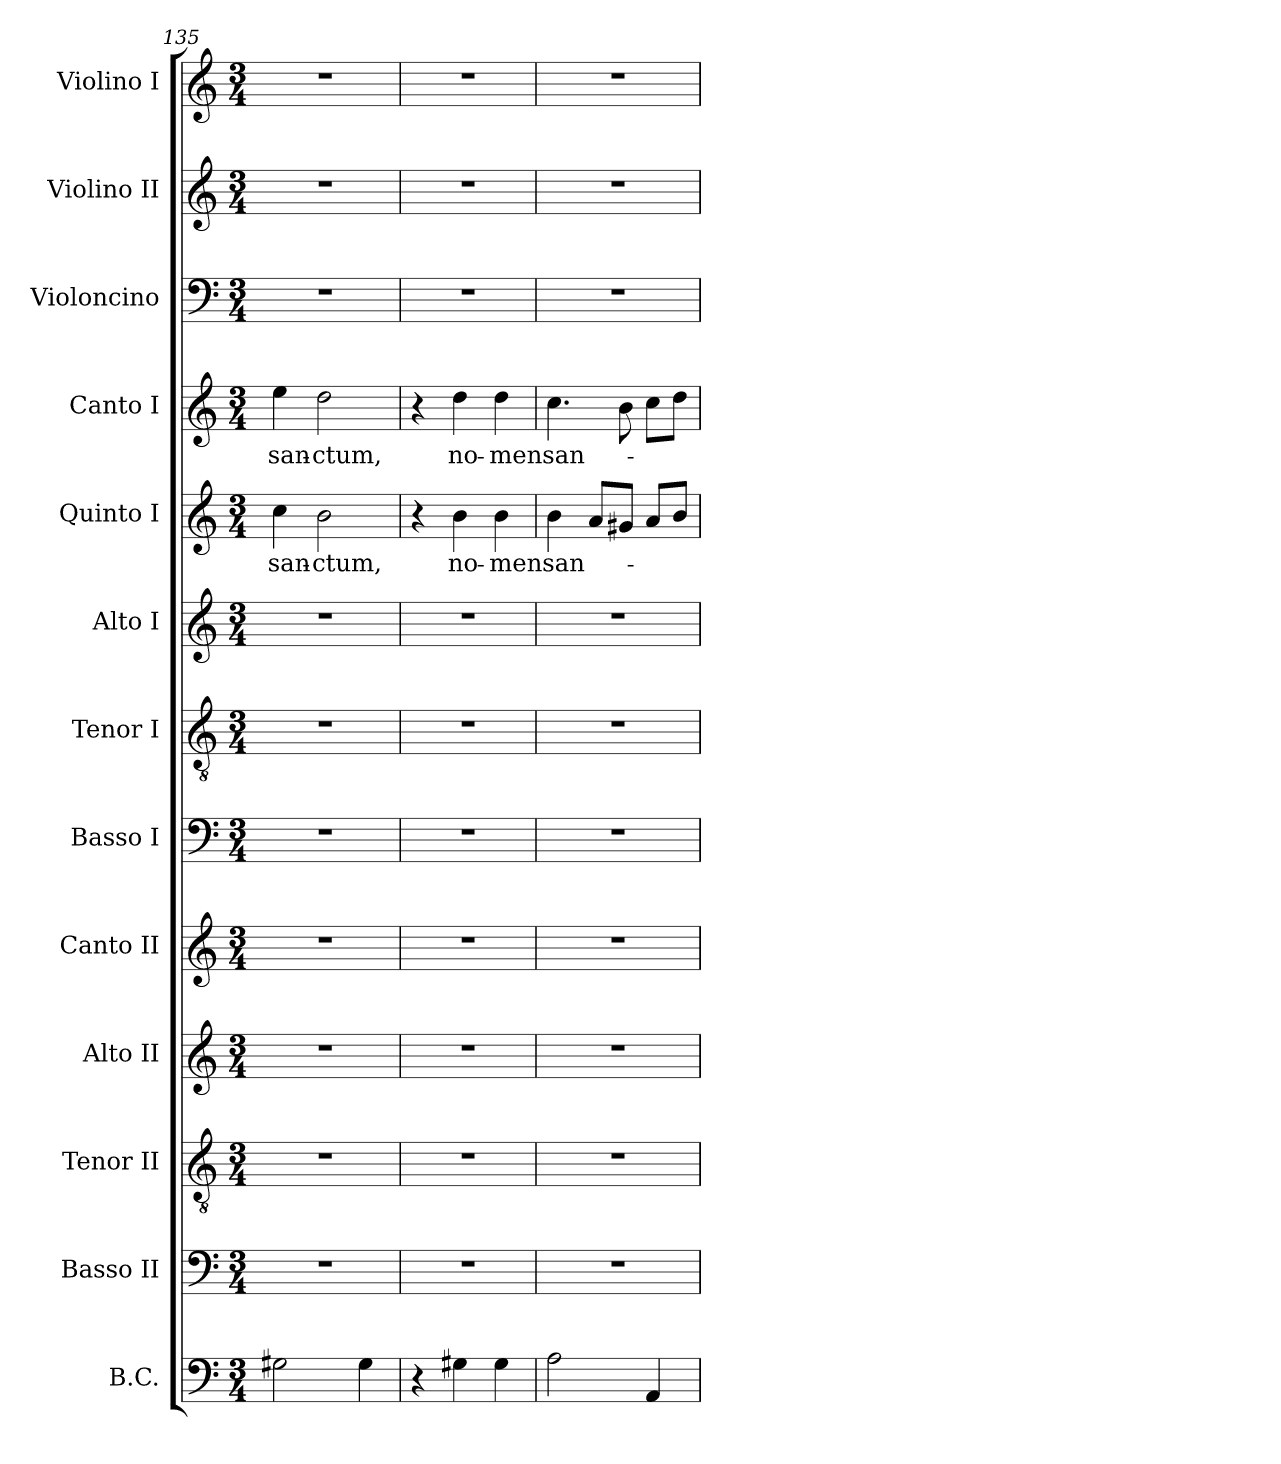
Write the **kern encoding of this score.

**kern	**kern	**kern	**kern	**kern	**kern	**kern	**kern	**kern	**text	**kern	**text	**kern	**kern	**kern
*part13	*part12	*part11	*part10	*part9	*part8	*part7	*part6	*part5	*part5	*part4	*part4	*part3	*part2	*part1
*staff13	*staff12	*staff11	*staff10	*staff9	*staff8	*staff7	*staff6	*staff5	*staff5	*staff4	*staff4	*staff3	*staff2	*staff1
*I"B.C.	*I"Basso II	*I"Tenor II	*I"Alto II	*I"Canto II	*I"Basso I	*I"Tenor I	*I"Alto I	*I"Quinto I	*	*I"Canto I	*	*I"Violoncino	*I"Violino II	*I"Violino I
*I'BC	*I'B 2	*I'T 2	*I'A 2	*I'C 2	*I'B 1	*I'T 1	*I'A 1	*I'Q 1	*	*I'C 1	*	*	*I'Vln. II	*I'Vln. I
*clefF4	*clefF4	*clefGv2	*clefG2	*clefG2	*clefF4	*clefGv2	*clefG2	*clefG2	*	*clefG2	*	*clefF4	*clefG2	*clefG2
*k[]	*k[]	*k[]	*k[]	*k[]	*k[]	*k[]	*k[]	*k[]	*	*k[]	*	*k[]	*k[]	*k[]
*C:	*C:	*C:	*C:	*C:	*C:	*C:	*C:	*C:	*	*C:	*	*C:	*C:	*C:
*M3/4	*M3/4	*M3/4	*M3/4	*M3/4	*M3/4	*M3/4	*M3/4	*M3/4	*	*M3/4	*	*M3/4	*M3/4	*M3/4
=135	=135	=135	=135	=135	=135	=135	=135	=135	=135	=135	=135	=135	=135	=135
!	!	!	!	!	!	!	!	!	!LO:LY:b	!	!	!	!	!
!	!	!	!	!	!	!	!	!	!	!	!LO:LY:b	!	!	!
2G#X\	2.r	2.r	2.r	2.r	2.r	2.r	2.r	4cc\	san-	4ee\	san-	2.r	2.r	2.r
!	!	!	!	!	!	!	!	!	!LO:LY:b	!	!	!	!	!
!	!	!	!	!	!	!	!	!	!	!	!LO:LY:b	!	!	!
.	.	.	.	.	.	.	.	2b\	-ctum,	2dd\	-ctum,	.	.	.
4G#\	.	.	.	.	.	.	.	.	.	.	.	.	.	.
=136	=136	=136	=136	=136	=136	=136	=136	=136	=136	=136	=136	=136	=136	=136
4r	2.r	2.r	2.r	2.r	2.r	2.r	2.r	4r	.	4r	.	2.r	2.r	2.r
!	!	!	!	!	!	!	!	!	!LO:LY:b	!	!	!	!	!
!	!	!	!	!	!	!	!	!	!	!	!LO:LY:b	!	!	!
4G#X\	.	.	.	.	.	.	.	4b\	no-	4dd\	no-	.	.	.
!	!	!	!	!	!	!	!	!	!LO:LY:b	!	!	!	!	!
!	!	!	!	!	!	!	!	!	!	!	!LO:LY:b	!	!	!
4G#\	.	.	.	.	.	.	.	4b\	-men	4dd\	-men	.	.	.
=137	=137	=137	=137	=137	=137	=137	=137	=137	=137	=137	=137	=137	=137	=137
!	!	!	!	!	!	!	!	!	!LO:LY:b	!	!	!	!	!
!	!	!	!	!	!	!	!	!	!	!	!LO:LY:b	!	!	!
2A\	2.r	2.r	2.r	2.r	2.r	2.r	2.r	4b\	san-	4.cc\	san-	2.r	2.r	2.r
.	.	.	.	.	.	.	.	8a/L	.	.	.	.	.	.
.	.	.	.	.	.	.	.	8g#X/J	.	8b\	.	.	.	.
4AA/	.	.	.	.	.	.	.	8a/L	.	8cc\L	.	.	.	.
.	.	.	.	.	.	.	.	8b/J	.	8dd\J	.	.	.	.
=	=	=	=	=	=	=	=	=	=	=	=	=	=	=
*-	*-	*-	*-	*-	*-	*-	*-	*-	*-	*-	*-	*-	*-	*-
